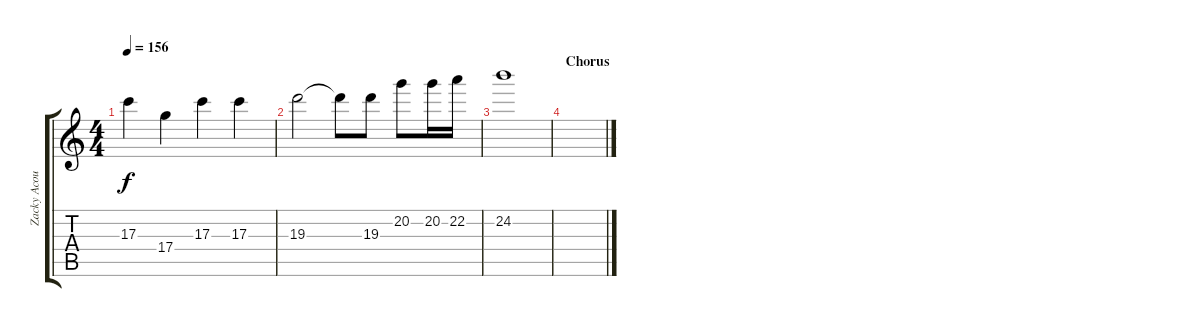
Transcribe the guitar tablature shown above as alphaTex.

\track ("Zacky Acoustic" "Zacky Acou") {instrument acousticguitarsteel}
\staff {score tabs}
\tuning (E4 B3 G3 D3 A2 D2) {hide}
\ts (4 4)
\tempo 156
\clef g2
\ks c
17.3.4{dy f} 17.4.4 17.3.4 17.3.4 |
19.3.2 19.3{t}.8 19.3.8 20.2.8 20.2.16 22.2.16 |
24.2.1 |
\section ("" "Chorus")
